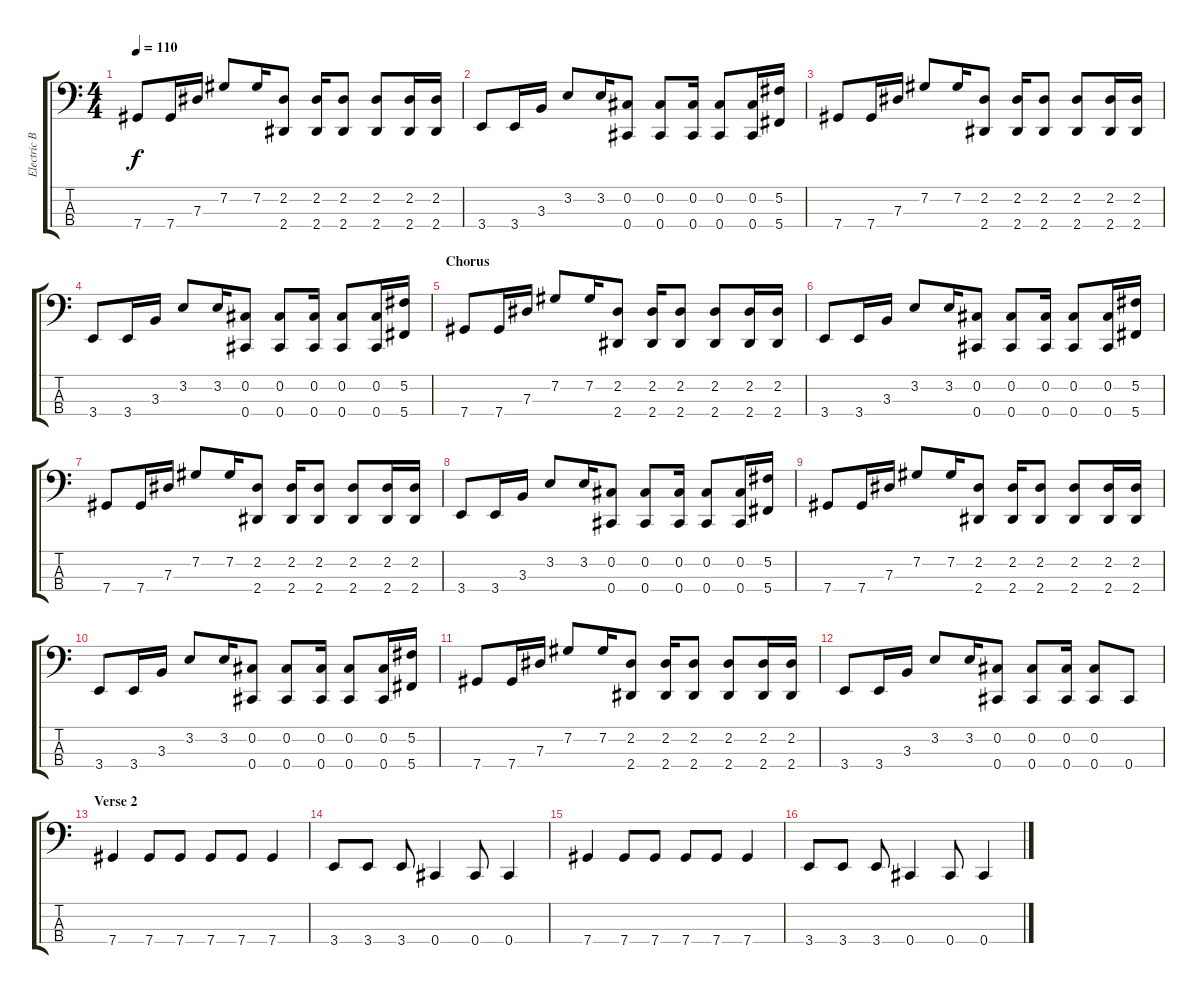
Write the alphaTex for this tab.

\track ("Electric Bass (Pick)" "Electric B") {instrument electricbasspick}
\staff {score tabs}
\tuning (Gb2 Db2 Ab1 Db1) {hide}
\ts (4 4)
\tempo 110
\clef f4
\ks c
7.4.8{dy f} 7.4.16 7.3.16 7.2.8 7.2.16 (2.2 2.4).8 (2.2 2.4).16 (2.2 2.4).8 (2.2 2.4).8 (2.2 2.4).16 (2.2 2.4).16 |
3.4.8 3.4.16 3.3.16 3.2.8 3.2.16 (0.2 0.4).8 (0.2 0.4).8 (0.2 0.4).16 (0.2 0.4).8 (0.2 0.4).16 (5.2 5.4).16 |
7.4.8 7.4.16 7.3.16 7.2.8 7.2.16 (2.2 2.4).8 (2.2 2.4).16 (2.2 2.4).8 (2.2 2.4).8 (2.2 2.4).16 (2.2 2.4).16 |
3.4.8 3.4.16 3.3.16 3.2.8 3.2.16 (0.2 0.4).8 (0.2 0.4).8 (0.2 0.4).16 (0.2 0.4).8 (0.2 0.4).16 (5.2 5.4).16 |
\section ("" "Chorus")
7.4.8 7.4.16 7.3.16 7.2.8 7.2.16 (2.2 2.4).8 (2.2 2.4).16 (2.2 2.4).8 (2.2 2.4).8 (2.2 2.4).16 (2.2 2.4).16 |
3.4.8 3.4.16 3.3.16 3.2.8 3.2.16 (0.2 0.4).8 (0.2 0.4).8 (0.2 0.4).16 (0.2 0.4).8 (0.2 0.4).16 (5.2 5.4).16 |
7.4.8 7.4.16 7.3.16 7.2.8 7.2.16 (2.2 2.4).8 (2.2 2.4).16 (2.2 2.4).8 (2.2 2.4).8 (2.2 2.4).16 (2.2 2.4).16 |
3.4.8 3.4.16 3.3.16 3.2.8 3.2.16 (0.2 0.4).8 (0.2 0.4).8 (0.2 0.4).16 (0.2 0.4).8 (0.2 0.4).16 (5.2 5.4).16 |
7.4.8 7.4.16 7.3.16 7.2.8 7.2.16 (2.2 2.4).8 (2.2 2.4).16 (2.2 2.4).8 (2.2 2.4).8 (2.2 2.4).16 (2.2 2.4).16 |
3.4.8 3.4.16 3.3.16 3.2.8 3.2.16 (0.2 0.4).8 (0.2 0.4).8 (0.2 0.4).16 (0.2 0.4).8 (0.2 0.4).16 (5.2 5.4).16 |
7.4.8 7.4.16 7.3.16 7.2.8 7.2.16 (2.2 2.4).8 (2.2 2.4).16 (2.2 2.4).8 (2.2 2.4).8 (2.2 2.4).16 (2.2 2.4).16 |
3.4.8 3.4.16 3.3.16 3.2.8 3.2.16 (0.2 0.4).8 (0.2 0.4).8 (0.2 0.4).16 (0.2 0.4).8 0.4.8 |
\section ("" "Verse 2")
7.4.4 7.4.8 7.4.8 7.4.8 7.4.8 7.4.4 |
3.4.8 3.4.8 3.4.8 0.4.4 0.4.8 0.4.4 |
7.4.4 7.4.8 7.4.8 7.4.8 7.4.8 7.4.4 |
3.4.8 3.4.8 3.4.8 0.4.4 0.4.8 0.4.4
